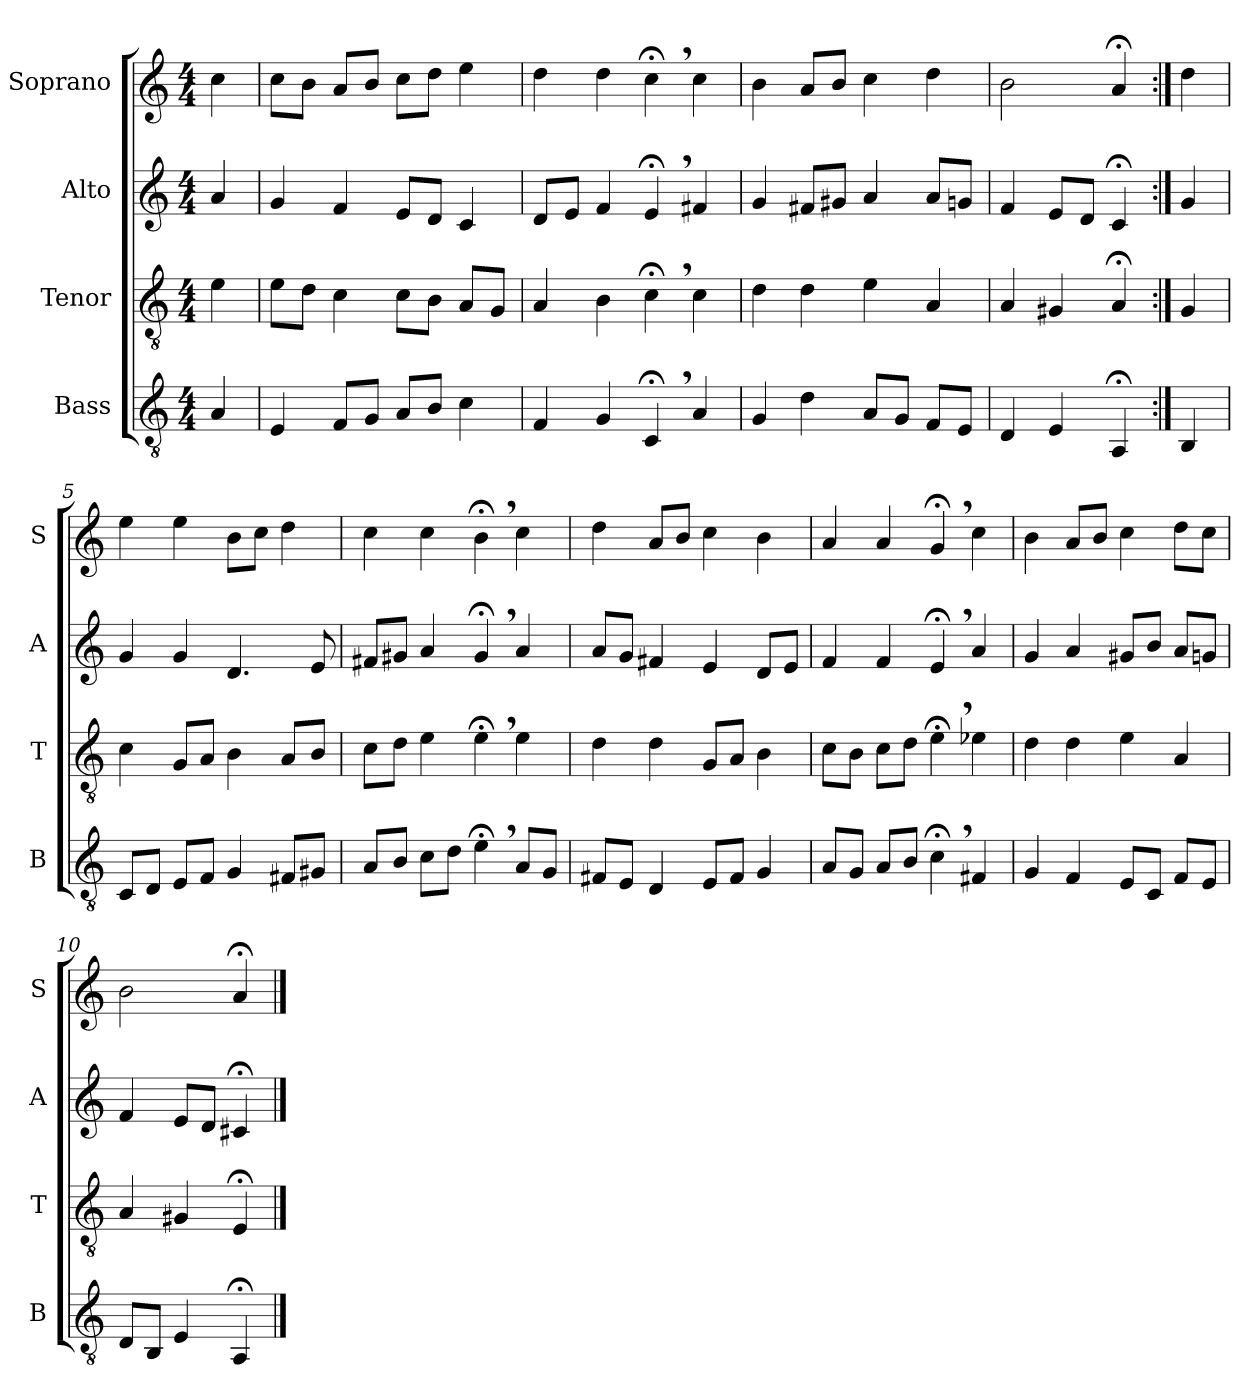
**kern	**kern	**kern	**kern
*part4	*part3	*part2	*part1
*staff4	*staff3	*staff2	*staff1
*I"Bass	*I"Tenor	*I"Alto	*I"Soprano
*I'B	*I'T	*I'A	*I'S
*clefGv2	*clefGv2	*clefG2	*clefG2
*k[]	*k[]	*k[]	*k[]
*M4/4	*M4/4	*M4/4	*M4/4
=	=	=	=
4A/	4e\	4a/	4cc\
=1	=1	=1	=1
4E/	8e\L	4g/	8cc\L
.	8d\J	.	8b\J
8F/L	4c\	4f/	8a/L
8G/J	.	.	8b/J
8A/L	8c\L	8e/L	8cc\L
8B/J	8B\J	8d/J	8dd\J
4c\	8A/L	4c/	4ee\
.	8G/J	.	.
=2	=2	=2	=2
4F/	4A/	8d/L	4dd\
.	.	8e/J	.
4G/	4B\	4f/	4dd\
4C;<,/	4c;<,\	4e;<,/	4cc;<,\
4A/	4c\	4f#X/	4cc\
=3	=3	=3	=3
4G/	4d\	4g/	4b\
4d\	4d\	8f#X/L	8a/L
.	.	8g#X/J	8b/J
8A/L	4e\	4a/	4cc\
8G/J	.	.	.
8F/L	4A/	8a/L	4dd\
8E/J	.	8gn/J	.
=4	=4	=4	=4
4D/	4A/	4f/	2b\
4E/	4G#X/	8e/L	.
.	.	8d/J	.
4AA;</	4A;</	4c;</	4a;</
=4b:|!	=4b:|!	=4b:|!	=4b:|!
4BB/	4G/	4g/	4dd\
=5	=5	=5	=5
8C/L	4c\	4g/	4ee\
8D/J	.	.	.
8E/L	8G/L	4g/	4ee\
8F/J	8A/J	.	.
4G/	4B\	4.d/	8b\L
.	.	.	8cc\J
8F#X/L	8A/L	.	4dd\
8G#X/J	8B/J	8e/	.
=6	=6	=6	=6
8A/L	8c\L	8f#X/L	4cc\
8B/J	8d\J	8g#X/J	.
8c\L	4e\	4a/	4cc\
8d\J	.	.	.
4e;<,\	4e;<,\	4g#;<,/	4b;<,\
8A/L	4e\	4a/	4cc\
8G/J	.	.	.
=7	=7	=7	=7
8F#X/L	4d\	8a/L	4dd\
8E/J	.	8g/J	.
4D/	4d\	4f#X/	8a/L
.	.	.	8b/J
8E/L	8G/L	4e/	4cc\
8F#/J	8A/J	.	.
4G/	4B\	8d/L	4b\
.	.	8e/J	.
=8	=8	=8	=8
8A/L	8c\L	4f/	4a/
8G/J	8B\J	.	.
8A/L	8c\L	4f/	4a/
8B/J	8d\J	.	.
4c;<,\	4e;<,\	4e;<,/	4g;<,/
4F#X/	4e-X\	4a/	4cc\
=9	=9	=9	=9
4G/	4d\	4g/	4b\
4F/	4d\	4a/	8a/L
.	.	.	8b/J
8E/L	4e\	8g#X/L	4cc\
8C/J	.	8b/J	.
8F/L	4A/	8a/L	8dd\L
8E/J	.	8gn/J	8cc\J
=10	=10	=10	=10
8D/L	4A/	4f/	2b\
8BB/J	.	.	.
4E/	4G#X/	8e/L	.
.	.	8d/J	.
4AA;</	4E;</	4c#X;</	4a;</
==	==	==	==
*-	*-	*-	*-
